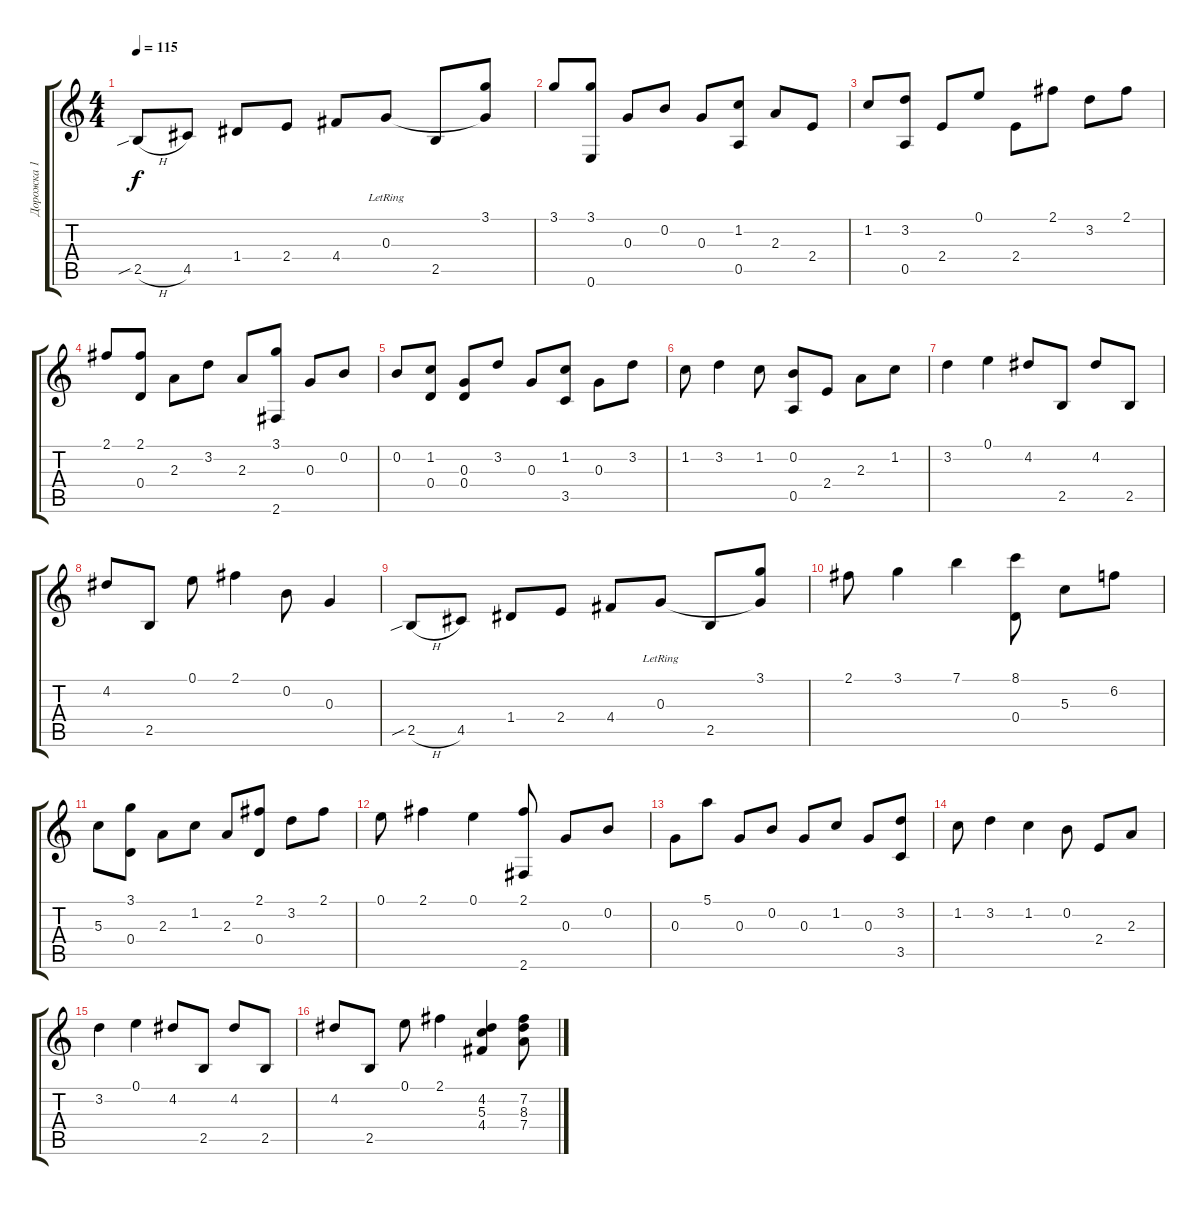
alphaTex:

\track ("Дорожка 1" "Дорожка 1") {instrument acousticguitarnylon}
\staff {score tabs}
\tuning (E4 B3 G3 D3 A2 E2) {hide}
\ts (4 4)
\tempo 115
\clef g2
\ks c
2.5{sib h}.8{dy f} 4.5.8 1.4.8 2.4.8 4.4.8 0.3{lr}.8 2.5.8 (3.1 0.3{t}).8 |
3.1.8 (3.1 0.6).8 0.3.8 0.2.8 0.3.8 (1.2 0.5).8 2.3.8 2.4.8 |
1.2.8 (3.2 0.5).8 2.4.8 0.1.8 2.4.8 2.1.8 3.2.8 2.1.8 |
2.1.8 (2.1 0.4).8 2.3.8 3.2.8 2.3.8 (3.1 2.6).8 0.3.8 0.2.8 |
0.2.8 (1.2 0.4).8 (0.3 0.4).8 3.2.8 0.3.8 (1.2 3.5).8 0.3.8 3.2.8 |
1.2.8 3.2.4 1.2.8 (0.2 0.5).8 2.4.8 2.3.8 1.2.8 |
3.2.4 0.1.4 4.2.8 2.5.8 4.2.8 2.5.8 |
4.2.8 2.5.8 0.1.8 2.1.4 0.2.8 0.3.4 |
2.5{sib h}.8 4.5.8 1.4.8 2.4.8 4.4.8 0.3{lr}.8 2.5.8 (3.1 0.3{t}).8 |
2.1.8 3.1.4 7.1.4 (8.1 0.4).8 5.3.8 6.2.8 |
5.3.8 (3.1 0.4).8 2.3.8 1.2.8 2.3.8 (2.1 0.4).8 3.2.8 2.1.8 |
0.1.8 2.1.4 0.1.4 (2.1 2.6).8 0.3.8 0.2.8 |
0.3.8 5.1.8 0.3.8 0.2.8 0.3.8 1.2.8 0.3.8 (3.2 3.5).8 |
1.2.8 3.2.4 1.2.4 0.2.8 2.4.8 2.3.8 |
3.2.4 0.1.4 4.2.8 2.5.8 4.2.8 2.5.8 |
4.2.8 2.5.8 0.1.8 2.1.4 (4.2 5.3 4.4).4 (7.2 8.3 7.4).8
